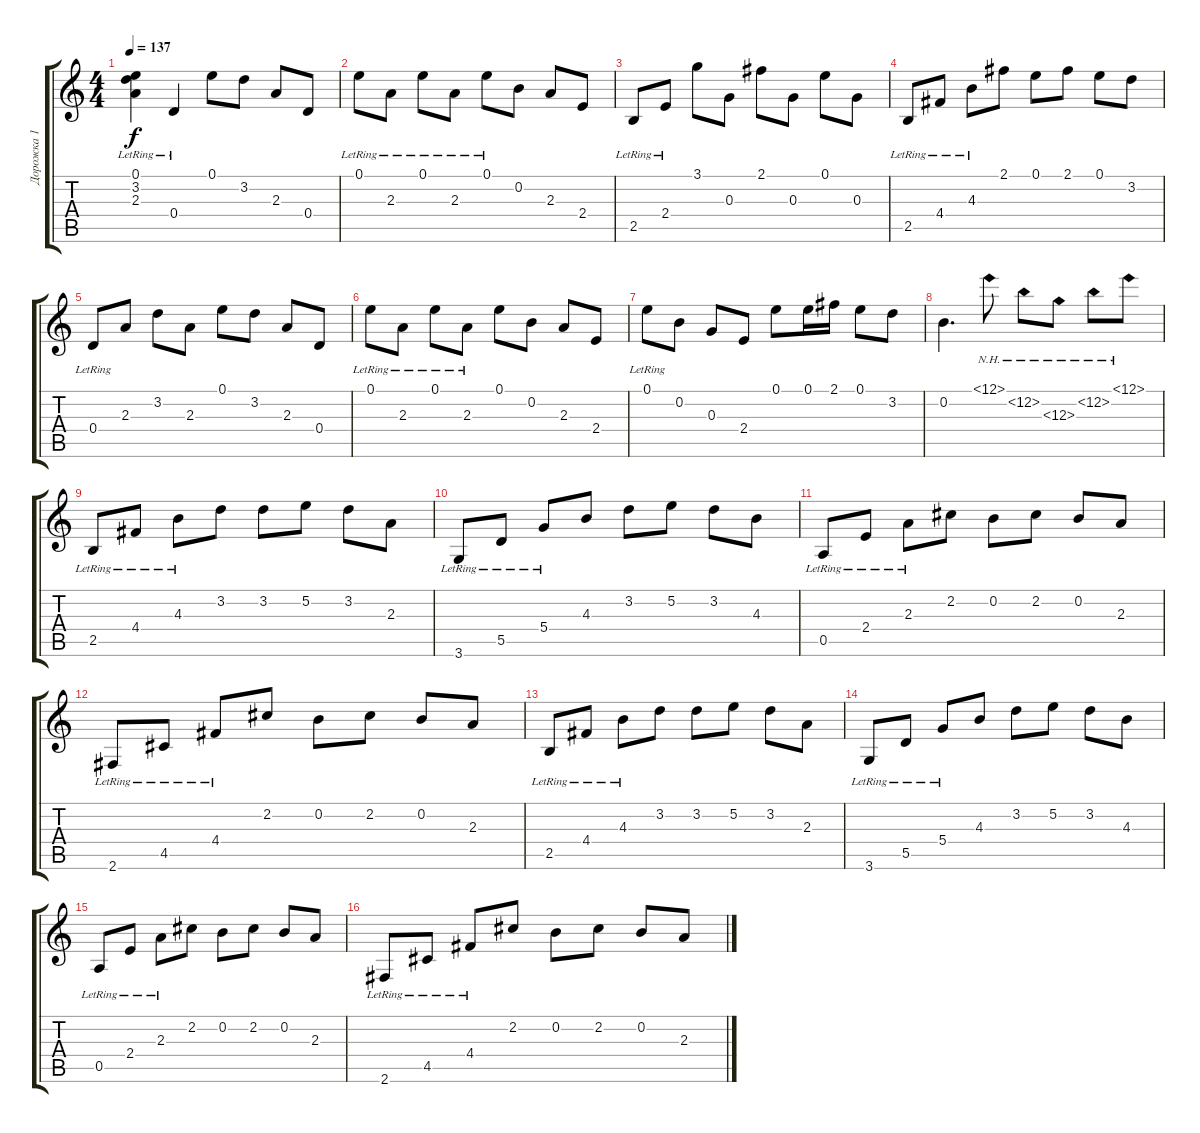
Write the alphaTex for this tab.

\track ("Дорожка 1" "Дорожка 1") {instrument acousticguitarsteel}
\staff {score tabs}
\tuning (E4 B3 G3 D3 A2 E2) {hide}
\ts (4 4)
\tempo 137
\clef g2
\ks c
(0.1{lr} 3.2 2.3).4{dy f} 0.4{lr}.4 0.1.8 3.2.8 2.3.8 0.4.8 |
0.1{lr}.8 2.3{lr}.8 0.1{lr}.8 2.3{lr}.8 0.1{lr}.8 0.2.8 2.3.8 2.4.8 |
2.5{lr}.8 2.4{lr}.8 3.1.8 0.3.8 2.1.8 0.3.8 0.1.8 0.3.8 |
2.5{lr}.8 4.4{lr}.8 4.3{lr}.8 2.1.8 0.1.8 2.1.8 0.1.8 3.2.8 |
0.4{lr}.8 2.3.8 3.2.8 2.3.8 0.1.8 3.2.8 2.3.8 0.4.8 |
0.1{lr}.8 2.3{lr}.8 0.1{lr}.8 2.3{lr}.8 0.1.8 0.2.8 2.3.8 2.4.8 |
0.1{lr}.8 0.2.8 0.3.8 2.4.8 0.1.8 0.1.16 2.1.16 0.1.8 3.2.8 |
0.2.4{d} 12.1{nh}.8 12.2{nh}.8 12.3{nh}.8 12.2{nh}.8 12.1{nh}.8 |
2.5{lr}.8 4.4{lr}.8 4.3{lr}.8 3.2.8 3.2.8 5.2.8 3.2.8 2.3.8 |
3.6{lr}.8 5.5{lr}.8 5.4{lr}.8 4.3.8 3.2.8 5.2.8 3.2.8 4.3.8 |
0.5{lr}.8 2.4{lr}.8 2.3{lr}.8 2.2.8 0.2.8 2.2.8 0.2.8 2.3.8 |
2.6{lr}.8 4.5{lr}.8 4.4{lr}.8 2.2.8 0.2.8 2.2.8 0.2.8 2.3.8 |
2.5{lr}.8 4.4{lr}.8 4.3{lr}.8 3.2.8 3.2.8 5.2.8 3.2.8 2.3.8 |
3.6{lr}.8 5.5{lr}.8 5.4{lr}.8 4.3.8 3.2.8 5.2.8 3.2.8 4.3.8 |
0.5{lr}.8 2.4{lr}.8 2.3{lr}.8 2.2.8 0.2.8 2.2.8 0.2.8 2.3.8 |
2.6{lr}.8 4.5{lr}.8 4.4{lr}.8 2.2.8 0.2.8 2.2.8 0.2.8 2.3.8
